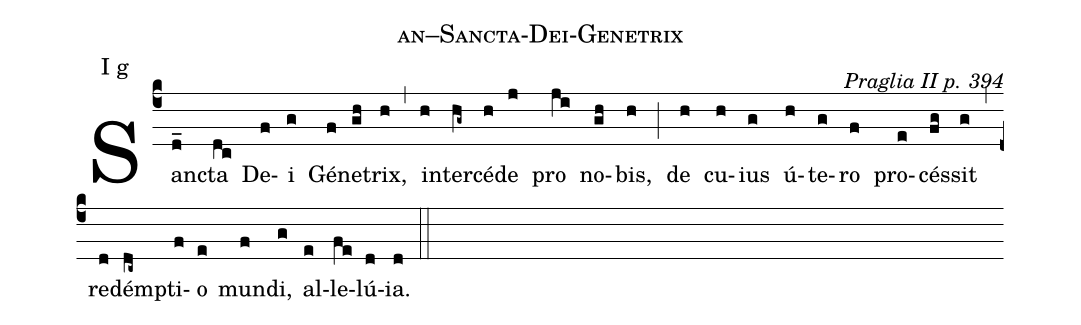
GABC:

name: an--Sancta-Dei-Genetrix ;
commentary: Praglia II p. 394;
annotation: I g;
%%
(c4)San(d_)cta(dc) De(f)i(g) Gé(f)ne(gh)trix,(h) (,) in(h)ter(hg~)cé(h)de(j) pro(ji) no(gh)bis,(h) (;) de(h) cu(h)ius(g) ú(h)te(g)ro(f) pro(e)cés(fg)sit(g) (,) re(d)dém(dc~)pti(f)o(e) mun(f)di,(g) al(e)le(fe)lú(d)ia.(d) (::)
